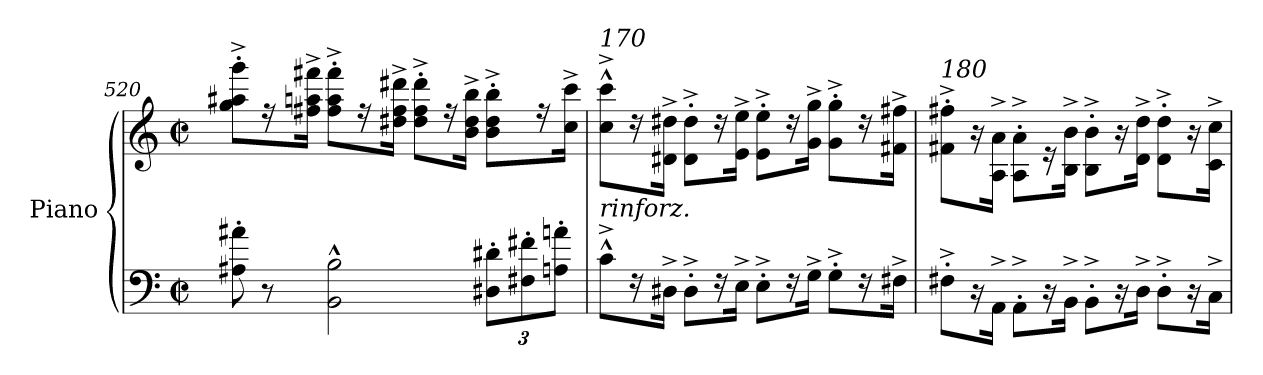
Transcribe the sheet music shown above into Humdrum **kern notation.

**kern	**kern
*part1	*part1
*staff2	*staff1
*I"Piano	*
*I'Pno	*
*clefF4	*clefG2
*k[]	*k[]
*M2/2	*M2/2
*met(c|)	*met(c|)
=520	=520
8A#X\' 8a#X\'	8gg\'^ 8aa#X\'^ 8ggg\'^L
8r	16rff
.	16ff#X\^ 16aan\^ 16fff#X\^Jk
2BB\^^ 2B\^^	8ff#\'^ 8aa\'^ 8fff#\'^L
.	16rff
.	16dd#X\^ 16ff#\^ 16ddd#X\^Jk
.	8dd#\'^ 8ff#\'^ 8ddd#\'^L
.	16rff
.	16b\^ 16dd#\^ 16bb\^Jk
*Xbrackettup	*
12D#X\' 12d#X\'L	8b\'^ 8dd#\'^ 8bb\'^L
12F#X\' 12f#X\'	.
.	16rff
12An\' 12an\'J	.
.	16cc\^ 16ccc\^Jk
=521	=521
!	!LO:TX:b:i:t=rinforz.
!	!LO:TX:a:i:t=170
8c^^^\L	8cc\^^^ 8ccc\^^^L
16rF	16rdd
16D#X^\Jk	16d#X\^ 16dd#X\^Jk
8D#'^\L	8d#\'^ 8dd#\'^L
16rF	16rdd
16E^\Jk	16e\^ 16ee\^Jk
8E'^\L	8e\'^ 8ee\'^L
16rF	16rdd
16G^\Jk	16g\^ 16gg\^Jk
8G'^\L	8g\'^ 8gg\'^L
16rF	16rdd
16F#X^\Jk	16f#X\^ 16ff#X\^Jk
!!LO:LB:g=z
=522	=522
!	!LO:TX:a:i:t=180
8F#X'^\L	8f#X\'^ 8ff#X\'^L
16r	16r
16AA^\Jk	16A\^ 16a\^Jk
8AA'^\L	8A\'^ 8a\'^L
16r	16r
16BB^\Jk	16B\^ 16b\^Jk
8BB'^\L	8B\'^ 8b\'^L
16r	16r
16D^\Jk	16d\^ 16dd\^Jk
8D'^\L	8d\'^ 8dd\'^L
16r	16r
16C^\Jk	16c\^ 16cc\^Jk
=	=
*-	*-
